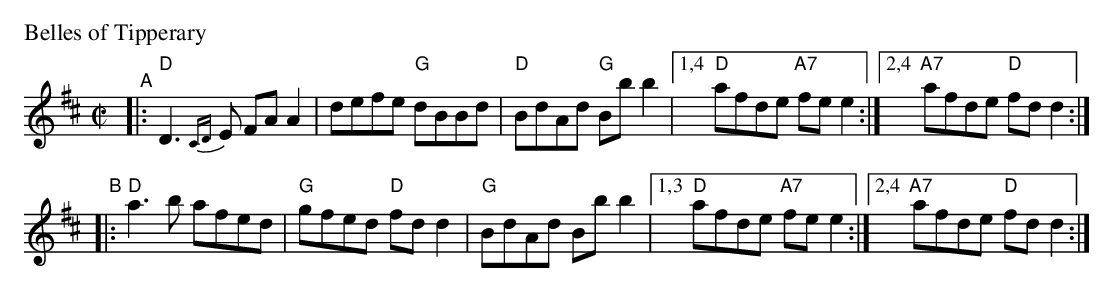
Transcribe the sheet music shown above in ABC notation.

X:1
P: Belles of Tipperary
M: C|
L: 1/8
K: D
"^A"\
|: "D"D3{CD}E  FAA2 | defe "G"dBBd | "D"BdAd "G"Bbb2 |\
[1,4 "D"afde "A7"fee2 :|[2,4 "A7"afde "D"fdd2 :|
"^B"\
|: "D"a3b afed | "G"gfed "D"fdd2 | "G"BdAd Bbb2 |\
[1,3 "D"afde "A7"fee2 :|[2,4 "A7"afde "D"fdd2 :|
